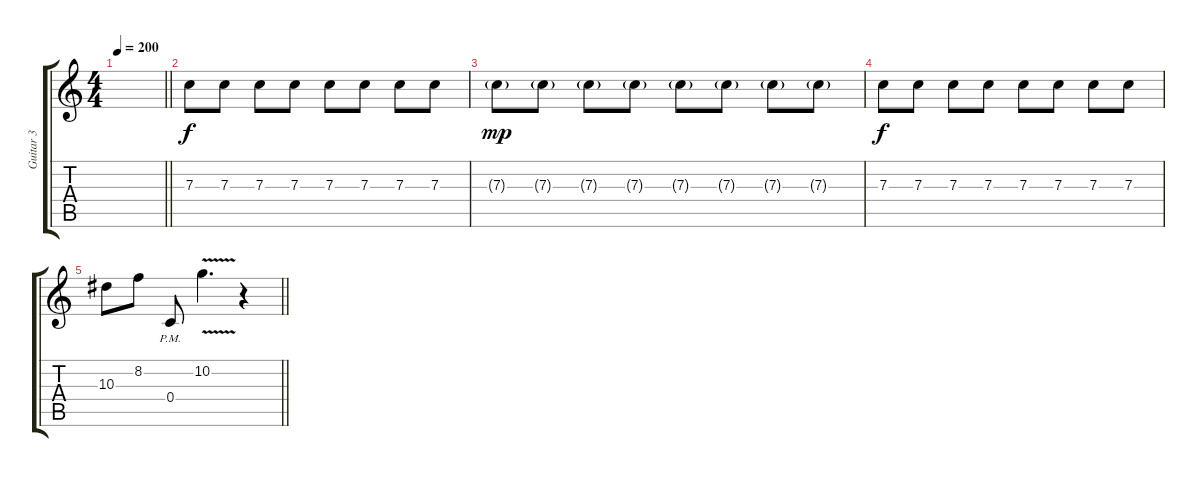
\track ("Guitar 3" "Guitar 3") {instrument distortionguitar}
\staff {score tabs}
\tuning (D4 A3 F3 C3 G2 C2) {hide}
\ts (4 4)
\tempo 200
\clef g2
\barLineRight lightlight
\ks c
|
7.3.8{volume 11 balance 8} 7.3.8 7.3.8 7.3.8 7.3.8 7.3.8 7.3.8 7.3.8 |
7.3{g}.8{dy mp} 7.3{g}.8 7.3{g}.8 7.3{g}.8 7.3{g}.8 7.3{g}.8 7.3{g}.8 7.3{g}.8 |
7.3.8{dy f} 7.3.8 7.3.8 7.3.8 7.3.8 7.3.8 7.3.8 7.3.8 |
\barLineRight lightlight
10.3.8 8.2.8 0.4{pm}.8 10.2{v}.4{d} r.4
